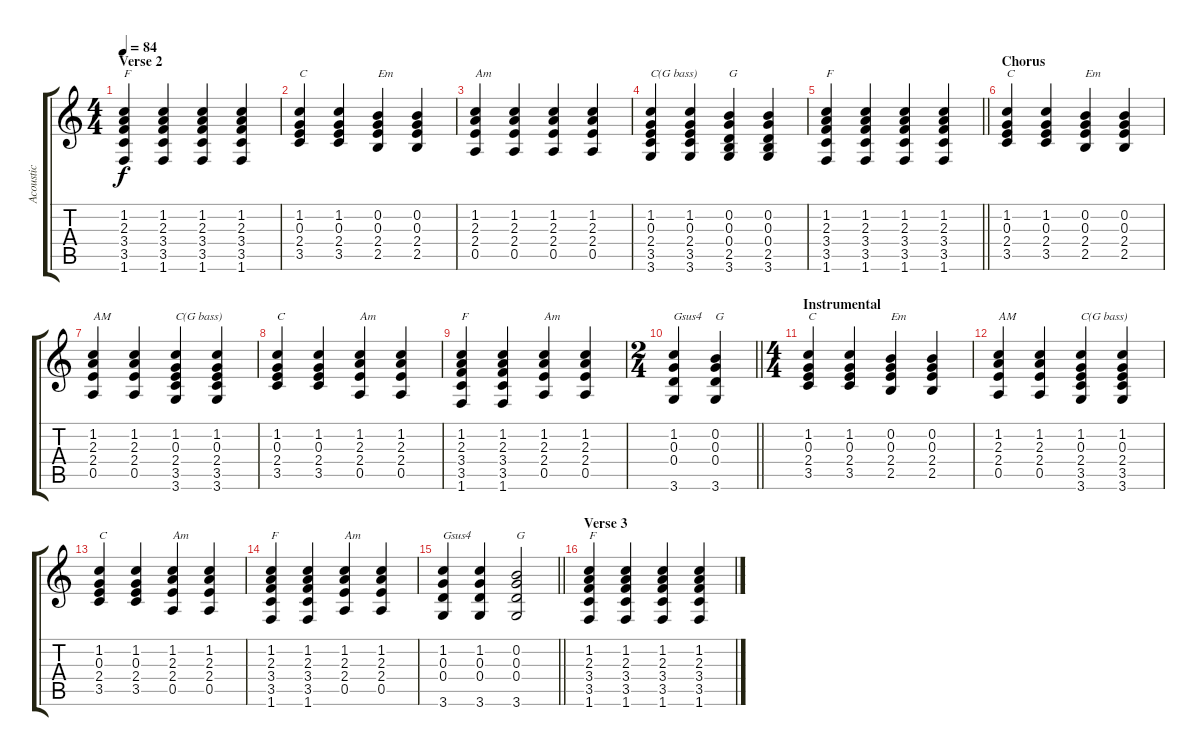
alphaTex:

\track ("Acoustic" "Acoustic") {instrument acousticguitarsteel}
\staff {score tabs}
\tuning (E4 B3 G3 D3 A2 E2) {hide}
\ts (4 4)
\section ("" "Verse 2")
\tempo 84
\clef g2
\ks c
(1.2 2.3 3.4 3.5 1.6).4{txt "F" dy f} (1.2 2.3 3.4 3.5 1.6).4 (1.2 2.3 3.4 3.5 1.6).4 (1.2 2.3 3.4 3.5 1.6).4 |
(1.2 0.3 2.4 3.5).4{txt "C"} (1.2 0.3 2.4 3.5).4 (0.2 0.3 2.4 2.5).4{txt "Em"} (0.2 0.3 2.4 2.5).4 |
(1.2 2.3 2.4 0.5).4{txt "Am"} (1.2 2.3 2.4 0.5).4 (1.2 2.3 2.4 0.5).4 (1.2 2.3 2.4 0.5).4 |
(1.2 0.3 2.4 3.5 3.6).4{txt "C(G bass)"} (1.2 0.3 2.4 3.5 3.6).4 (0.2 0.3 0.4 2.5 3.6).4{txt "G"} (0.2 0.3 0.4 2.5 3.6).4 |
\barLineRight lightlight
(1.2 2.3 3.4 3.5 1.6).4{txt "F"} (1.2 2.3 3.4 3.5 1.6).4 (1.2 2.3 3.4 3.5 1.6).4 (1.2 2.3 3.4 3.5 1.6).4 |
\section ("" "Chorus")
(1.2 0.3 2.4 3.5).4{txt "C"} (1.2 0.3 2.4 3.5).4 (0.2 0.3 2.4 2.5).4{txt "Em"} (0.2 0.3 2.4 2.5).4 |
(1.2 2.3 2.4 0.5).4{txt "AM"} (1.2 2.3 2.4 0.5).4 (1.2 0.3 2.4 3.5 3.6).4{txt "C(G bass)"} (1.2 0.3 2.4 3.5 3.6).4 |
(1.2 0.3 2.4 3.5).4{txt "C"} (1.2 0.3 2.4 3.5).4 (1.2 2.3 2.4 0.5).4{txt "Am"} (1.2 2.3 2.4 0.5).4 |
(1.2 2.3 3.4 3.5 1.6).4{txt "F"} (1.2 2.3 3.4 3.5 1.6).4 (1.2 2.3 2.4 0.5).4{txt "Am"} (1.2 2.3 2.4 0.5).4 |
\ts (2 4)
\barLineRight lightlight
(1.2 0.3 0.4 3.6).4{txt "Gsus4"} (0.2 0.3 0.4 3.6).4{txt "G"} |
\ts (4 4)
\section ("" "Instrumental")
(1.2 0.3 2.4 3.5).4{txt "C"} (1.2 0.3 2.4 3.5).4 (0.2 0.3 2.4 2.5).4{txt "Em"} (0.2 0.3 2.4 2.5).4 |
(1.2 2.3 2.4 0.5).4{txt "AM"} (1.2 2.3 2.4 0.5).4 (1.2 0.3 2.4 3.5 3.6).4{txt "C(G bass)"} (1.2 0.3 2.4 3.5 3.6).4 |
(1.2 0.3 2.4 3.5).4{txt "C"} (1.2 0.3 2.4 3.5).4 (1.2 2.3 2.4 0.5).4{txt "Am"} (1.2 2.3 2.4 0.5).4 |
(1.2 2.3 3.4 3.5 1.6).4{txt "F"} (1.2 2.3 3.4 3.5 1.6).4 (1.2 2.3 2.4 0.5).4{txt "Am"} (1.2 2.3 2.4 0.5).4 |
\barLineRight lightlight
(1.2 0.3 0.4 3.6).4{txt "Gsus4"} (1.2 0.3 0.4 3.6).4 (0.2 0.3 0.4 3.6).2{txt "G"} |
\section ("" "Verse 3")
(1.2 2.3 3.4 3.5 1.6).4{txt "F"} (1.2 2.3 3.4 3.5 1.6).4 (1.2 2.3 3.4 3.5 1.6).4 (1.2 2.3 3.4 3.5 1.6).4
